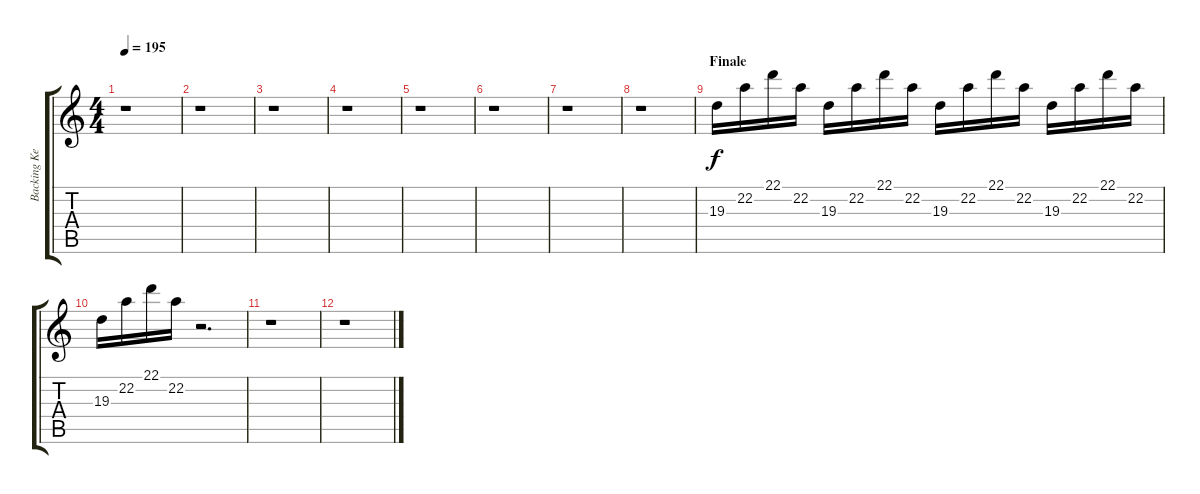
\track ("Backing Keyboards" "Backing Ke") {instrument harpsichord}
\staff {score tabs}
\tuning (E4 B3 G3 D3 A2 E2) {hide}
\ts (4 4)
\tempo 195
\clef g2
\ks c
r.1{dy f} |
r.1 |
r.1 |
r.1 |
r.1 |
r.1 |
r.1 |
r.1 |
\section ("" "Finale")
19.3.16 22.2.16 22.1.16 22.2.16 19.3.16 22.2.16 22.1.16 22.2.16 19.3.16 22.2.16 22.1.16 22.2.16 19.3.16 22.2.16 22.1.16 22.2.16 |
19.3.16 22.2.16 22.1.16 22.2.16 r.2{d} |
r.1 |
r.1
